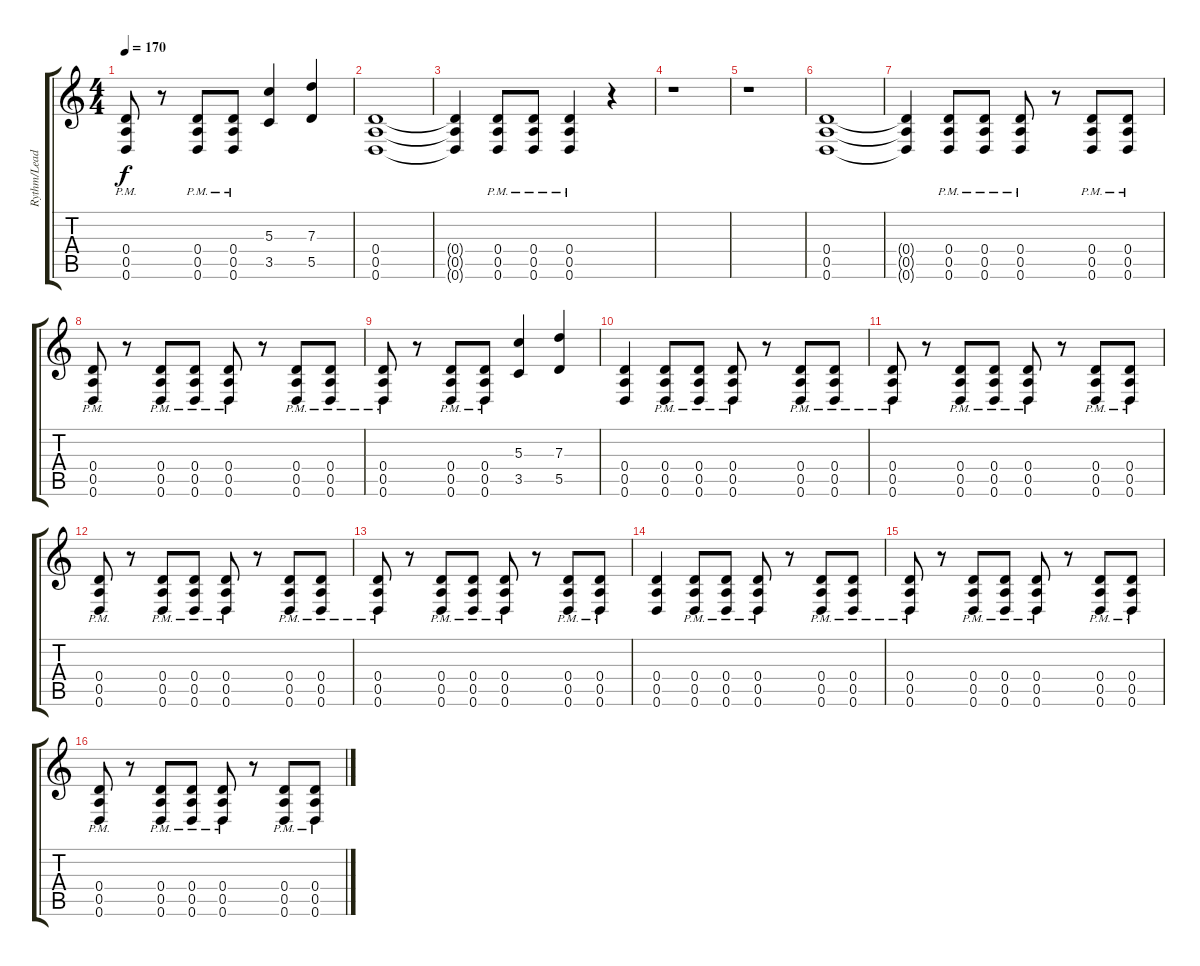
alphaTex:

\track ("Rythm/Lead" "Rythm/Lead") {instrument distortionguitar}
\staff {score tabs}
\tuning (E4 B3 G3 D3 A2 D2) {hide}
\ts (4 4)
\tempo 170
\clef g2
\ks c
(0.4{pm} 0.5{pm} 0.6{pm}).8{dy f} r.8 (0.4{pm} 0.5{pm} 0.6{pm}).8 (0.4{pm} 0.5{pm} 0.6{pm}).8 (5.3 3.5).4 (7.3 5.5).4 |
(0.4 0.5 0.6).1 |
(0.4{t} 0.5{t} 0.6{t}).4 (0.4{pm} 0.5{pm} 0.6{pm}).8 (0.4{pm} 0.5{pm} 0.6{pm}).8 (0.4{pm} 0.5{pm} 0.6{pm}).4 r.4 |
r.1 |
r.1 |
(0.4 0.5 0.6).1 |
(0.4{t} 0.5{t} 0.6{t}).4 (0.4{pm} 0.5{pm} 0.6{pm}).8 (0.4{pm} 0.5{pm} 0.6{pm}).8 (0.4{pm} 0.5{pm} 0.6{pm}).8 r.8 (0.4{pm} 0.5{pm} 0.6{pm}).8 (0.4{pm} 0.5{pm} 0.6{pm}).8 |
(0.4{pm} 0.5{pm} 0.6{pm}).8 r.8 (0.4{pm} 0.5{pm} 0.6{pm}).8 (0.4{pm} 0.5{pm} 0.6{pm}).8 (0.4{pm} 0.5{pm} 0.6{pm}).8 r.8 (0.4{pm} 0.5{pm} 0.6{pm}).8 (0.4{pm} 0.5{pm} 0.6{pm}).8 |
(0.4{pm} 0.5{pm} 0.6{pm}).8 r.8 (0.4{pm} 0.5{pm} 0.6{pm}).8 (0.4{pm} 0.5{pm} 0.6{pm}).8 (5.3 3.5).4 (7.3 5.5).4 |
(0.4 0.5 0.6).4 (0.4{pm} 0.5{pm} 0.6{pm}).8 (0.4{pm} 0.5{pm} 0.6{pm}).8 (0.4{pm} 0.5{pm} 0.6{pm}).8 r.8 (0.4{pm} 0.5{pm} 0.6{pm}).8 (0.4{pm} 0.5{pm} 0.6{pm}).8 |
(0.4{pm} 0.5{pm} 0.6{pm}).8 r.8 (0.4{pm} 0.5{pm} 0.6{pm}).8 (0.4{pm} 0.5{pm} 0.6{pm}).8 (0.4{pm} 0.5{pm} 0.6{pm}).8 r.8 (0.4{pm} 0.5{pm} 0.6{pm}).8 (0.4{pm} 0.5{pm} 0.6{pm}).8 |
(0.4{pm} 0.5{pm} 0.6{pm}).8 r.8 (0.4{pm} 0.5{pm} 0.6{pm}).8 (0.4{pm} 0.5{pm} 0.6{pm}).8 (0.4{pm} 0.5{pm} 0.6{pm}).8 r.8 (0.4{pm} 0.5{pm} 0.6{pm}).8 (0.4{pm} 0.5{pm} 0.6{pm}).8 |
(0.4{pm} 0.5{pm} 0.6{pm}).8 r.8 (0.4{pm} 0.5{pm} 0.6{pm}).8 (0.4{pm} 0.5{pm} 0.6{pm}).8 (0.4{pm} 0.5{pm} 0.6{pm}).8 r.8 (0.4{pm} 0.5{pm} 0.6{pm}).8 (0.4{pm} 0.5{pm} 0.6{pm}).8 |
(0.4 0.5 0.6).4 (0.4{pm} 0.5{pm} 0.6{pm}).8 (0.4{pm} 0.5{pm} 0.6{pm}).8 (0.4{pm} 0.5{pm} 0.6{pm}).8 r.8 (0.4{pm} 0.5{pm} 0.6{pm}).8 (0.4{pm} 0.5{pm} 0.6{pm}).8 |
(0.4{pm} 0.5{pm} 0.6{pm}).8 r.8 (0.4{pm} 0.5{pm} 0.6{pm}).8 (0.4{pm} 0.5{pm} 0.6{pm}).8 (0.4{pm} 0.5{pm} 0.6{pm}).8 r.8 (0.4{pm} 0.5{pm} 0.6{pm}).8 (0.4{pm} 0.5{pm} 0.6{pm}).8 |
(0.4{pm} 0.5{pm} 0.6{pm}).8 r.8 (0.4{pm} 0.5{pm} 0.6{pm}).8 (0.4{pm} 0.5{pm} 0.6{pm}).8 (0.4{pm} 0.5{pm} 0.6{pm}).8 r.8 (0.4{pm} 0.5{pm} 0.6{pm}).8 (0.4{pm} 0.5{pm} 0.6{pm}).8
